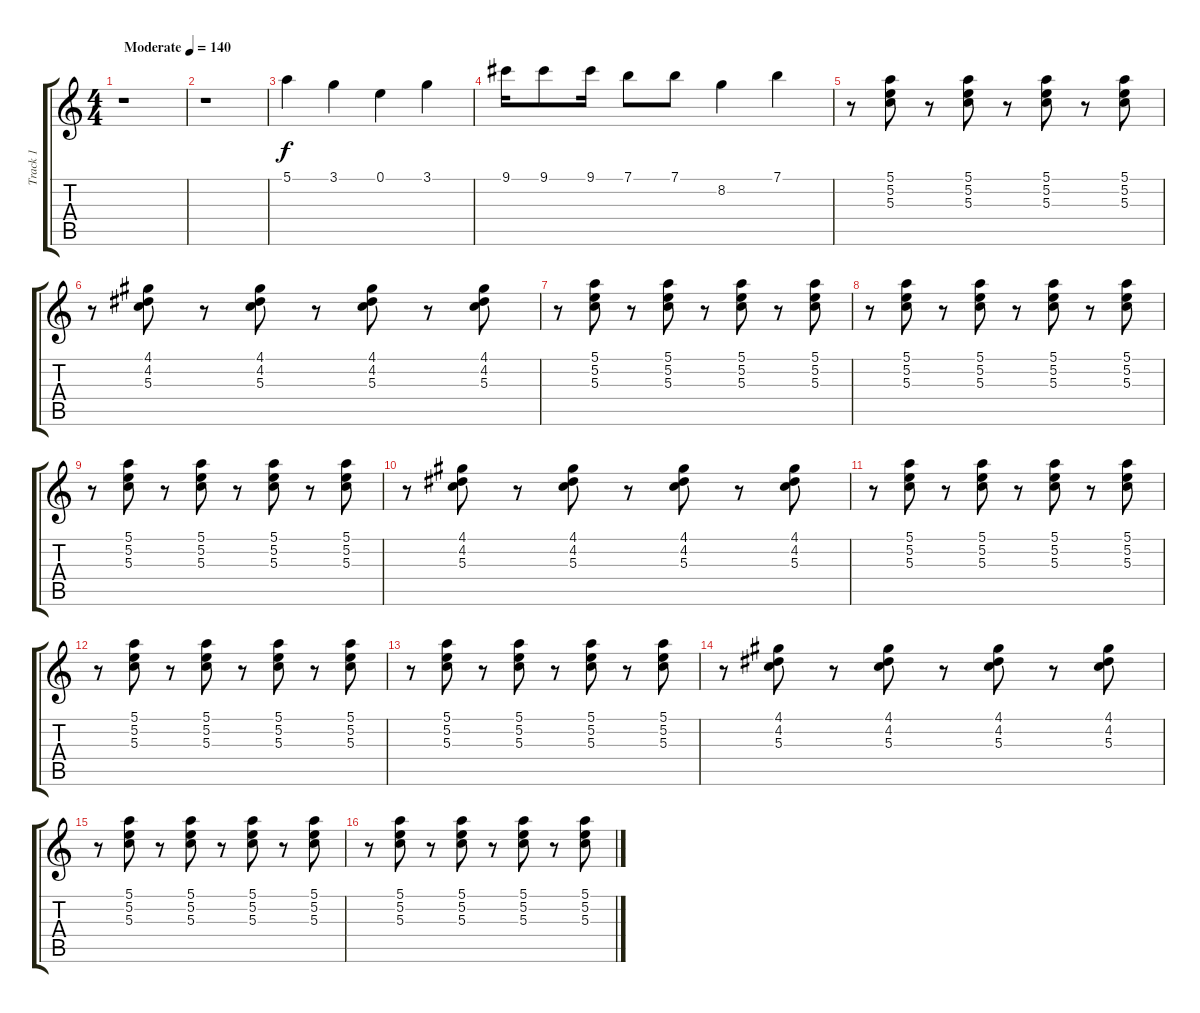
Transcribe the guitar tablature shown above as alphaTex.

\track ("Track 1" "Track 1") {instrument acousticguitarsteel}
\staff {score tabs}
\tuning (E4 B3 G3 D3 A2 E2) {hide}
\ts (4 4)
\tempo (140 "Moderate")
\clef g2
\ks c
r.1{dy f instrument acousticguitarsteel} |
r.1 |
5.1.4 3.1.4 0.1.4 3.1.4 |
9.1.16 9.1.8 9.1.16 7.1.8 7.1.8 8.2.4 7.1.4 |
r.8 (5.1 5.2 5.3).8 r.8 (5.1 5.2 5.3).8 r.8 (5.1 5.2 5.3).8 r.8 (5.1 5.2 5.3).8 |
r.8 (4.1 4.2 5.3).8 r.8 (4.1 4.2 5.3).8 r.8 (4.1 4.2 5.3).8 r.8 (4.1 4.2 5.3).8 |
r.8 (5.1 5.2 5.3).8 r.8 (5.1 5.2 5.3).8 r.8 (5.1 5.2 5.3).8 r.8 (5.1 5.2 5.3).8 |
r.8 (5.1 5.2 5.3).8 r.8 (5.1 5.2 5.3).8 r.8 (5.1 5.2 5.3).8 r.8 (5.1 5.2 5.3).8 |
r.8 (5.1 5.2 5.3).8 r.8 (5.1 5.2 5.3).8 r.8 (5.1 5.2 5.3).8 r.8 (5.1 5.2 5.3).8 |
r.8 (4.1 4.2 5.3).8 r.8 (4.1 4.2 5.3).8 r.8 (4.1 4.2 5.3).8 r.8 (4.1 4.2 5.3).8 |
r.8 (5.1 5.2 5.3).8 r.8 (5.1 5.2 5.3).8 r.8 (5.1 5.2 5.3).8 r.8 (5.1 5.2 5.3).8 |
r.8 (5.1 5.2 5.3).8 r.8 (5.1 5.2 5.3).8 r.8 (5.1 5.2 5.3).8 r.8 (5.1 5.2 5.3).8 |
r.8 (5.1 5.2 5.3).8 r.8 (5.1 5.2 5.3).8 r.8 (5.1 5.2 5.3).8 r.8 (5.1 5.2 5.3).8 |
r.8 (4.1 4.2 5.3).8 r.8 (4.1 4.2 5.3).8 r.8 (4.1 4.2 5.3).8 r.8 (4.1 4.2 5.3).8 |
r.8 (5.1 5.2 5.3).8 r.8 (5.1 5.2 5.3).8 r.8 (5.1 5.2 5.3).8 r.8 (5.1 5.2 5.3).8 |
r.8 (5.1 5.2 5.3).8 r.8 (5.1 5.2 5.3).8 r.8 (5.1 5.2 5.3).8 r.8 (5.1 5.2 5.3).8
